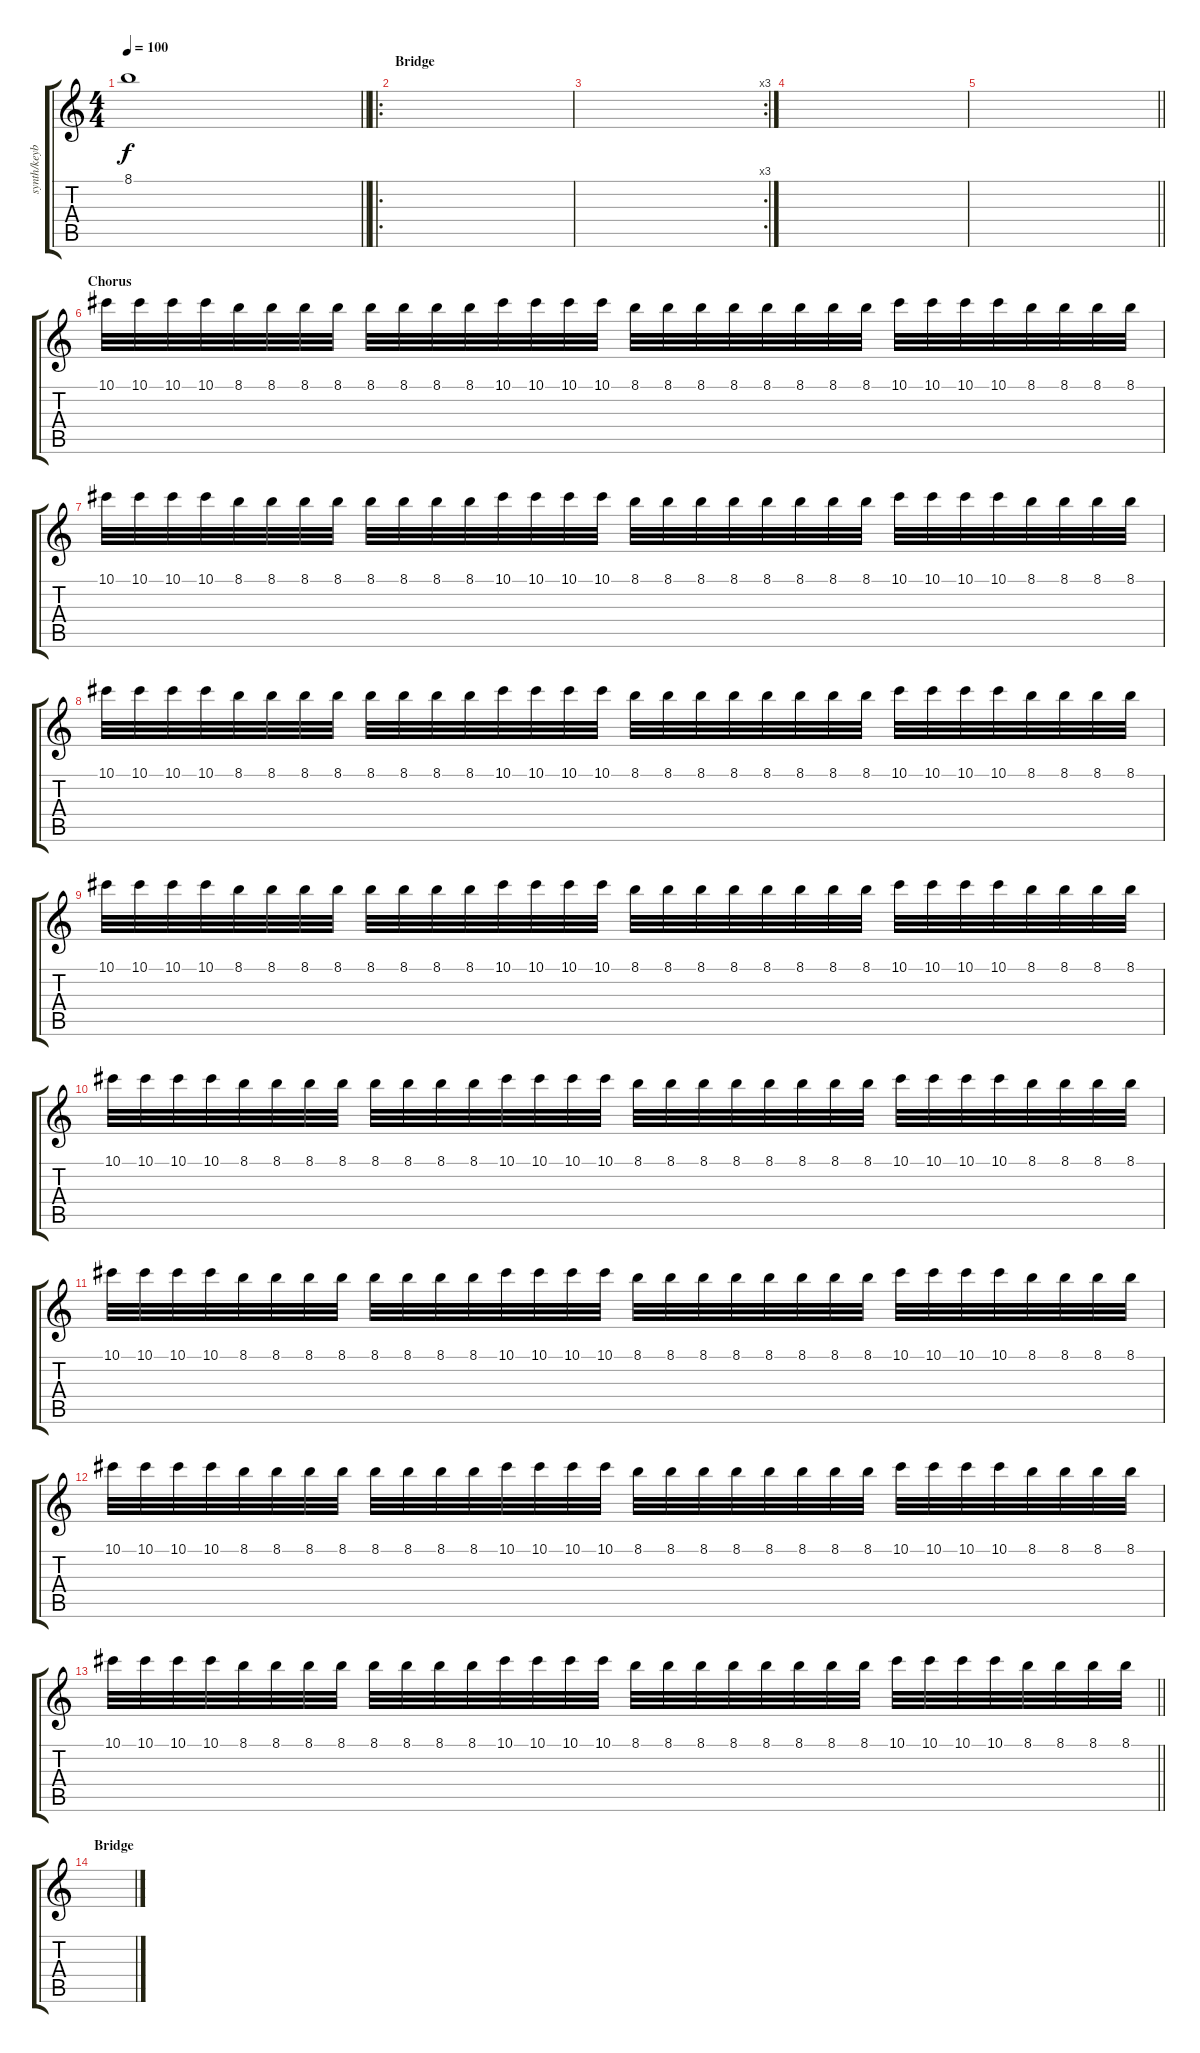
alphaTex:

\track ("synth/keyboard/scratch" "synth/keyb") {instrument distortionguitar}
\staff {score tabs}
\tuning (Eb4 Bb3 Gb3 Db3 Ab2 Db2) {hide}
\ts (4 4)
\tempo 100
\clef g2
\barLineRight lightlight
\ks c
8.1{t}.1{dy f} |
\ro
\section ("" "Bridge")
|
\rc 3
|
|
\barLineRight lightlight
|
\section ("" "Chorus")
10.1.32{volume 7} 10.1.32 10.1.32 10.1.32 8.1.32 8.1.32 8.1.32 8.1.32 8.1.32 8.1.32 8.1.32 8.1.32 10.1.32 10.1.32 10.1.32 10.1.32 8.1.32 8.1.32 8.1.32 8.1.32 8.1.32 8.1.32 8.1.32 8.1.32 10.1.32 10.1.32 10.1.32 10.1.32 8.1.32 8.1.32 8.1.32 8.1.32 |
10.1.32 10.1.32 10.1.32 10.1.32 8.1.32 8.1.32 8.1.32 8.1.32 8.1.32 8.1.32 8.1.32 8.1.32 10.1.32 10.1.32 10.1.32 10.1.32 8.1.32 8.1.32 8.1.32 8.1.32 8.1.32 8.1.32 8.1.32 8.1.32 10.1.32 10.1.32 10.1.32 10.1.32 8.1.32 8.1.32 8.1.32 8.1.32 |
10.1.32 10.1.32 10.1.32 10.1.32 8.1.32 8.1.32 8.1.32 8.1.32 8.1.32 8.1.32 8.1.32 8.1.32 10.1.32 10.1.32 10.1.32 10.1.32 8.1.32 8.1.32 8.1.32 8.1.32 8.1.32 8.1.32 8.1.32 8.1.32 10.1.32 10.1.32 10.1.32 10.1.32 8.1.32 8.1.32 8.1.32 8.1.32 |
10.1.32 10.1.32 10.1.32 10.1.32 8.1.32 8.1.32 8.1.32 8.1.32 8.1.32 8.1.32 8.1.32 8.1.32 10.1.32 10.1.32 10.1.32 10.1.32 8.1.32 8.1.32 8.1.32 8.1.32 8.1.32 8.1.32 8.1.32 8.1.32 10.1.32 10.1.32 10.1.32 10.1.32 8.1.32 8.1.32 8.1.32 8.1.32 |
10.1.32 10.1.32 10.1.32 10.1.32 8.1.32 8.1.32 8.1.32 8.1.32 8.1.32 8.1.32 8.1.32 8.1.32 10.1.32 10.1.32 10.1.32 10.1.32 8.1.32 8.1.32 8.1.32 8.1.32 8.1.32 8.1.32 8.1.32 8.1.32 10.1.32 10.1.32 10.1.32 10.1.32 8.1.32 8.1.32 8.1.32 8.1.32 |
10.1.32 10.1.32 10.1.32 10.1.32 8.1.32 8.1.32 8.1.32 8.1.32 8.1.32 8.1.32 8.1.32 8.1.32 10.1.32 10.1.32 10.1.32 10.1.32 8.1.32 8.1.32 8.1.32 8.1.32 8.1.32 8.1.32 8.1.32 8.1.32 10.1.32 10.1.32 10.1.32 10.1.32 8.1.32 8.1.32 8.1.32 8.1.32 |
10.1.32 10.1.32 10.1.32 10.1.32 8.1.32 8.1.32 8.1.32 8.1.32 8.1.32 8.1.32 8.1.32 8.1.32 10.1.32 10.1.32 10.1.32 10.1.32 8.1.32 8.1.32 8.1.32 8.1.32 8.1.32 8.1.32 8.1.32 8.1.32 10.1.32 10.1.32 10.1.32 10.1.32 8.1.32 8.1.32 8.1.32 8.1.32 |
\barLineRight lightlight
10.1.32 10.1.32 10.1.32 10.1.32 8.1.32 8.1.32 8.1.32 8.1.32 8.1.32 8.1.32 8.1.32 8.1.32 10.1.32 10.1.32 10.1.32 10.1.32 8.1.32 8.1.32 8.1.32 8.1.32 8.1.32 8.1.32 8.1.32 8.1.32 10.1.32 10.1.32 10.1.32 10.1.32 8.1.32 8.1.32 8.1.32 8.1.32 |
\section ("" "Bridge")
